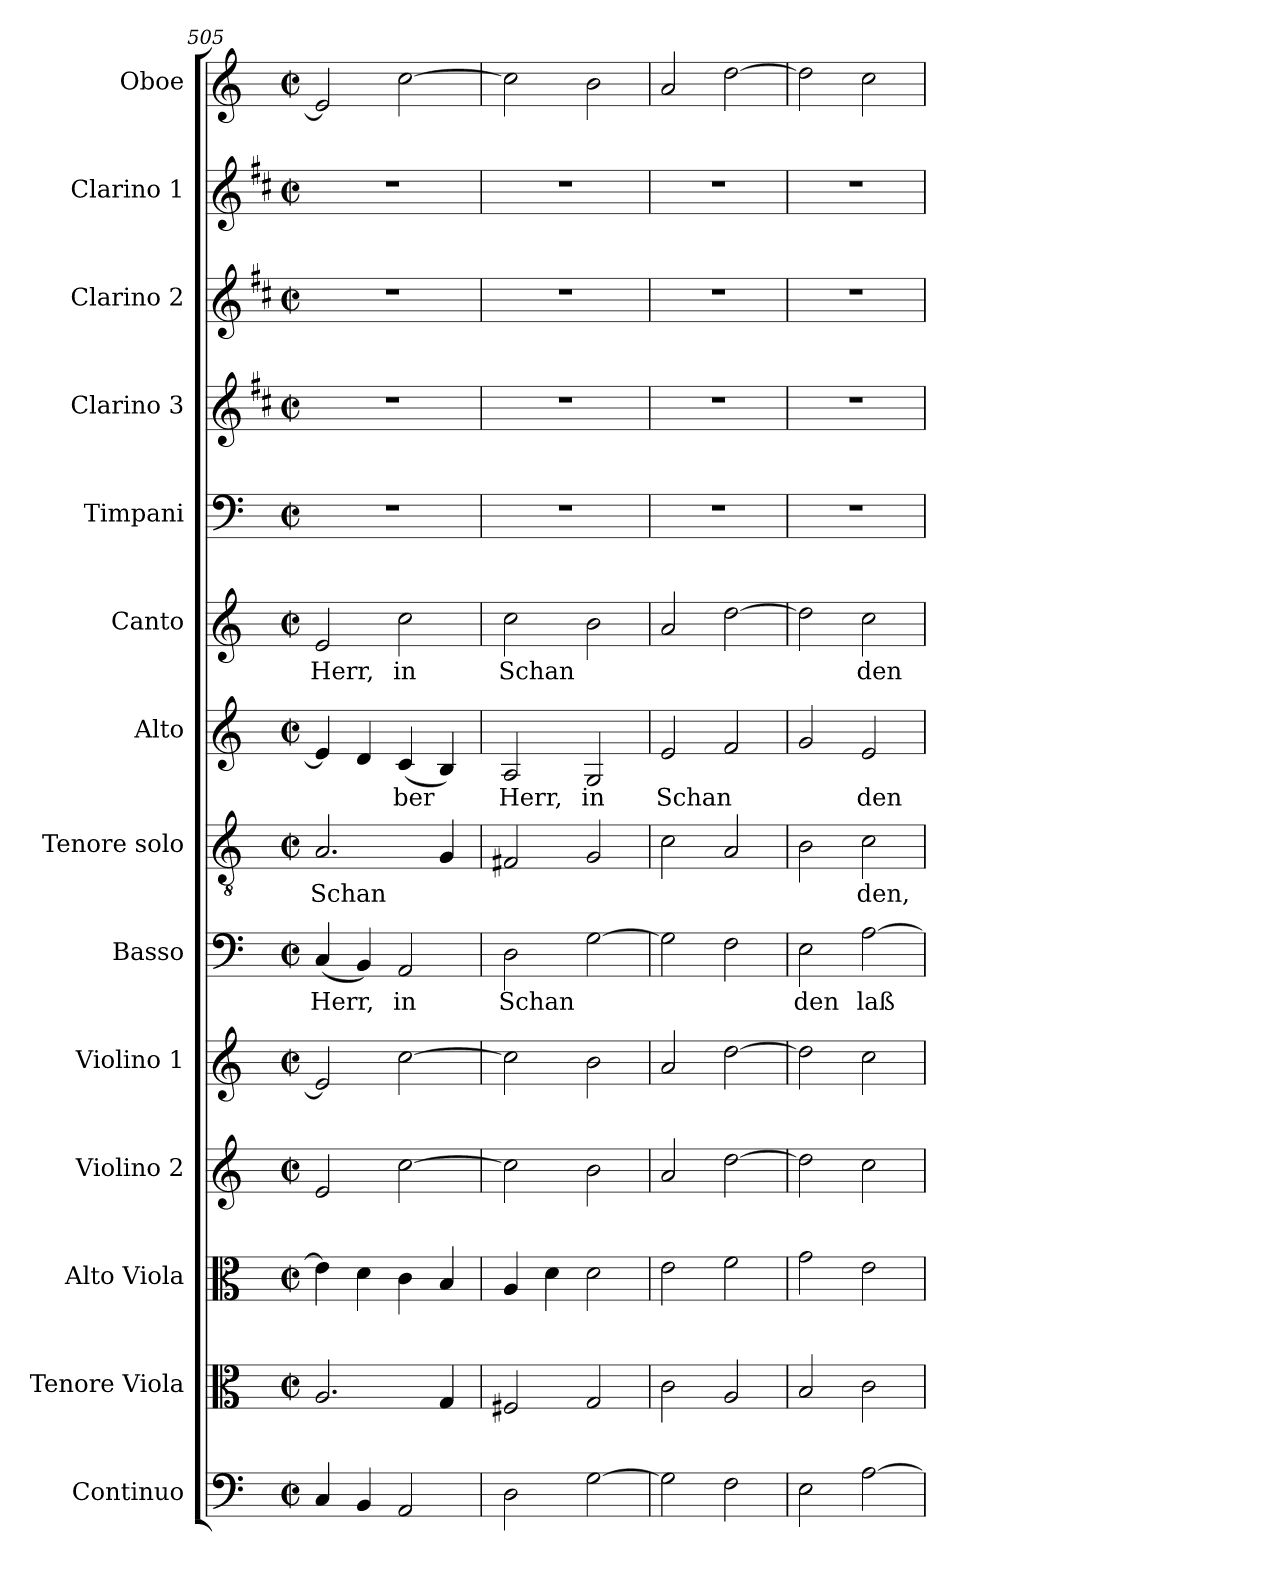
**kern	**kern	**kern	**kern	**kern	**kern	**text	**kern	**text	**kern	**text	**kern	**text	**kern	**kern	**kern	**kern	**kern
*part14	*part13	*part12	*part11	*part10	*part9	*part9	*part8	*part8	*part7	*part7	*part6	*part6	*part5	*part4	*part3	*part2	*part1
*staff14	*staff13	*staff12	*staff11	*staff10	*staff9	*staff9	*staff8	*staff8	*staff7	*staff7	*staff6	*staff6	*staff5	*staff4	*staff3	*staff2	*staff1
*I"Continuo	*I"Tenore Viola	*I"Alto Viola	*I"Violino 2	*I"Violino 1	*I"Basso	*	*I"Tenore solo	*	*I"Alto	*	*I"Canto	*	*I"Timpani	*I"Clarino 3	*I"Clarino 2	*I"Clarino 1	*I"Oboe
*I'Continuo	*I'Tenore Viola	*I'Alto Viola	*I'Violino 2	*I'Violino 1	*I'Basso	*	*I'Tenore	*	*I'Alto	*	*I'Canto	*	*I'Timpani	*I'Clarino 3	*I'Clarino 2	*I'Clarino 1	*I'Oboe
*clefF4	*clefC3	*clefC3	*clefG2	*clefG2	*clefF4	*	*clefGv2	*	*clefG2	*	*clefG2	*	*clefF4	*clefG2	*clefG2	*clefG2	*clefG2
*	*	*	*	*	*	*	*	*	*	*	*	*	*	*ITrd1c2	*ITrd1c2	*ITrd1c2	*
*k[]	*k[]	*k[]	*k[]	*k[]	*k[]	*	*k[]	*	*k[]	*	*k[]	*	*k[]	*k[]	*k[]	*k[]	*k[]
*C:	*C:	*C:	*C:	*C:	*C:	*	*C:	*	*C:	*	*C:	*	*C:	*C:	*C:	*C:	*C:
*M2/2	*M2/2	*M2/2	*M2/2	*M2/2	*M2/2	*	*M2/2	*	*M2/2	*	*M2/2	*	*M2/2	*M2/2	*M2/2	*M2/2	*M2/2
*met(c|)	*met(c|)	*met(c|)	*met(c|)	*met(c|)	*met(c|)	*	*met(c|)	*	*met(c|)	*	*met(c|)	*	*met(c|)	*met(c|)	*met(c|)	*met(c|)	*met(c|)
=505	=505	=505	=505	=505	=505	=505	=505	=505	=505	=505	=505	=505	=505	=505	=505	=505	=505
!	!	!	!	!	!	!LO:LY:b:cj	!	!LO:LY:b	!	!LO:LY:b:cj	!	!LO:LY:b:cj	!	!	!	!	!
4C/	2.A/	4e\]	2e/	2e/]	(<4C/	Herr,	2.A/	Schan	4e/]	.	2e/	Herr,	1r	1r	1r	1r	2e/]
!	!	!	!	!	!	!LO:LY:b:cj	!	!	!	!LO:LY:b:cj	!	!	!	!	!	!	!
4BB/	.	4d\	.	.	4BB/)	.	.	.	4d/	.	.	.	.	.	.	.	.
!	!	!	!	!	!	!LO:LY:b:cj	!	!	!	!LO:LY:b:cj	!	!LO:LY:b:cj	!	!	!	!	!
2AA/	.	4c\	[>2cc\	[>2cc\	2AA/	in	.	.	(<4c/	ber	2cc\	in	.	.	.	.	[>2cc\
!	!	!	!	!	!	!	!	!LO:LY:b	!	!LO:LY:b:cj	!	!	!	!	!	!	!
.	4G/	4B/	.	.	.	.	4G/	.	4B/)	.	.	.	.	.	.	.	.
=506	=506	=506	=506	=506	=506	=506	=506	=506	=506	=506	=506	=506	=506	=506	=506	=506	=506
!	!	!	!	!	!	!LO:LY:b:cj	!	!LO:LY:b	!	!LO:LY:b:cj	!	!LO:LY:b:cj	!	!	!	!	!
2D\	2F#X/	4A/	2cc\]	2cc\]	2D\	Schan	2F#X/	.	2A/	Herr,	2cc\	Schan	1r	1r	1r	1r	2cc\]
.	.	4d\	.	.	.	.	.	.	.	.	.	.	.	.	.	.	.
!	!	!	!	!	!	!LO:LY:b:cj	!	!LO:LY:b	!	!LO:LY:b:cj	!	!LO:LY:b:cj	!	!	!	!	!
[>2G\	2G/	2d\	2b\	2b\	[>2G\	.	2G/	.	2G/	in	2b\	.	.	.	.	.	2b\
=507	=507	=507	=507	=507	=507	=507	=507	=507	=507	=507	=507	=507	=507	=507	=507	=507	=507
!	!	!	!	!	!	!LO:LY:b:cj	!	!LO:LY:b	!	!LO:LY:b:cj	!	!LO:LY:b:cj	!	!	!	!	!
2G\]	2c\	2e\	2a/	2a/	2G\]	.	2c\	.	2e/	Schan	2a/	.	1r	1r	1r	1r	2a/
!	!	!	!	!	!	!LO:LY:b:cj	!	!LO:LY:b	!	!LO:LY:b:cj	!	!LO:LY:b:cj	!	!	!	!	!
2F\	2A/	2f\	[>2dd\	[>2dd\	2F\	.	2A/	.	2f/	.	[>2dd\	.	.	.	.	.	[>2dd\
=508	=508	=508	=508	=508	=508	=508	=508	=508	=508	=508	=508	=508	=508	=508	=508	=508	=508
!	!	!	!	!	!	!LO:LY:b:cj	!	!LO:LY:b	!	!LO:LY:b:cj	!	!LO:LY:b:cj	!	!	!	!	!
2E\	2B/	2g\	2dd\]	2dd\]	2E\	den	2B\	.	2g/	.	2dd\]	.	1r	1r	1r	1r	2dd\]
!	!	!	!	!	!	!LO:LY:b:cj	!	!LO:LY:b	!	!LO:LY:b:cj	!	!LO:LY:b:cj	!	!	!	!	!
[>2A\	2c\	2e\	2cc\	2cc\	[>2A\	laß	2c\	den,	2e/	den	2cc\	den	.	.	.	.	2cc\
=	=	=	=	=	=	=	=	=	=	=	=	=	=	=	=	=	=
*-	*-	*-	*-	*-	*-	*-	*-	*-	*-	*-	*-	*-	*-	*-	*-	*-	*-
